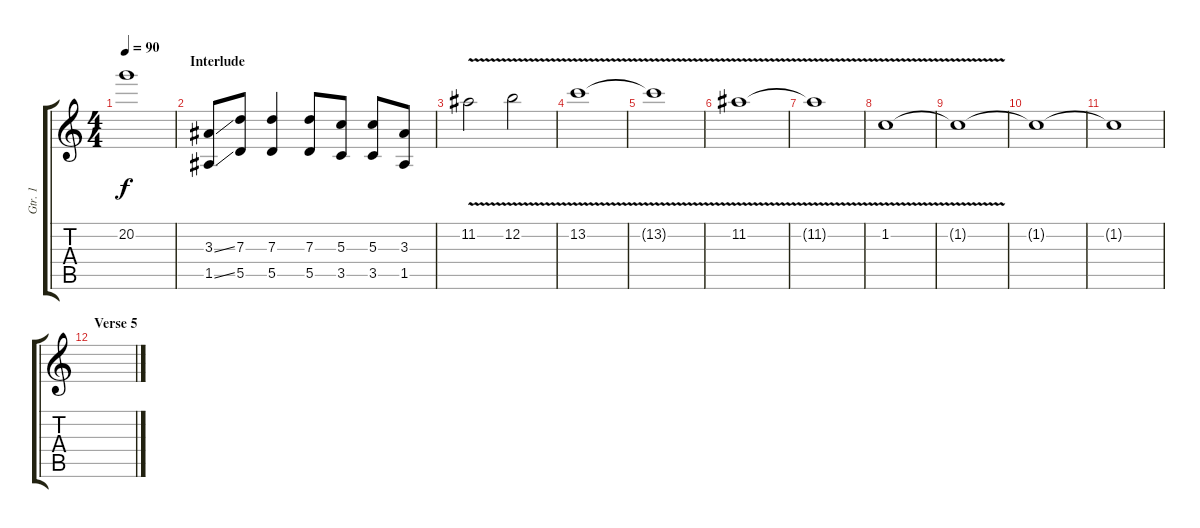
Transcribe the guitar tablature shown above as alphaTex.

\track ("Gtr. 1" "Gtr. 1") {instrument distortionguitar}
\staff {score tabs}
\tuning (E4 B3 G3 D3 A2 D2) {hide}
\ts (4 4)
\tempo 90
\clef g2
\ks c
20.2{t}.1{dy f} |
\section ("" "Interlude")
(3.3{ss} 1.5{ss}).8 (7.3 5.5).8 (7.3 5.5).4 (7.3 5.5).8 (5.3 3.5).8 (5.3 3.5).8 (3.3 1.5).8 |
11.2{v}.2 12.2{v}.2 |
13.2{v}.1 |
13.2{t}.1 |
11.2{v}.1 |
11.2{t}.1 |
1.2{v}.1 |
1.2{t}.1 |
1.2{t}.1 |
1.2{t}.1 |
\section ("" "Verse 5")
